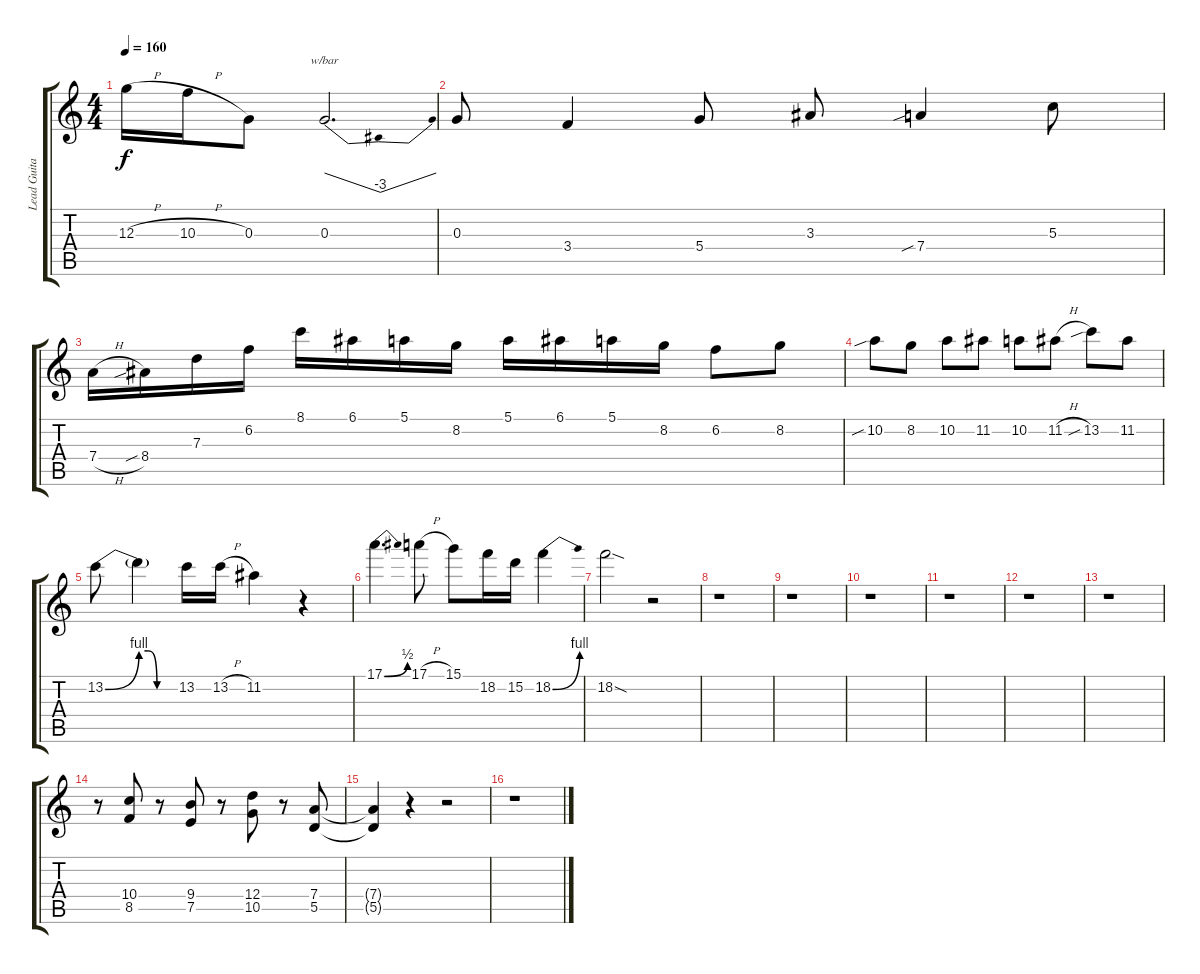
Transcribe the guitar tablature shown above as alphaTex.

\track ("Lead Guitar" "Lead Guita") {instrument overdrivenguitar}
\staff {score tabs}
\tuning (E4 B3 G3 D3 A2 E2) {hide}
\ts (4 4)
\tempo 160
\clef g2
\ks c
12.3{h}.16{dy f} 10.3{h}.16 0.3.8 0.3.2{d tbe (dip default 0 0 30 -12 60 0)} |
0.3.8 3.4.4 5.4.8 3.3.8 7.4{sib}.4 5.3.8 |
7.4{h}.16 8.4{sib}.16 7.3.16 6.2.16 8.1.16 6.1.16 5.1.16 8.2.16 5.1.16 6.1.16 5.1.16 8.2.16 6.2.8 8.2.8 |
10.2{sib}.8 8.2.8 10.2.8 11.2.8 10.2.8 11.2{h}.8 13.2{sib}.8 11.2.8 |
13.2{be (bend 0 0 60 4)}.8 13.2{be (custom 0 4 15 4 30 0 60 0) t}.4 13.2.16 13.2{h}.16 11.2.4 r.4 |
17.1{be (bend 0 0 60 2)}.4{d} 17.1{h}.8 15.1.8 18.2.16 15.2.16 18.2{be (bend 0 0 60 4)}.4 |
18.2{sod}.2 r.2 |
r.1 |
r.1 |
r.1 |
r.1 |
r.1 |
r.1 |
r.8 (10.4 8.5).8 r.8 (9.4 7.5).8 r.8 (12.4 10.5).8 r.8 (7.4 5.5).8 |
(7.4{t} 5.5{t}).4 r.4 r.2 |
r.1
